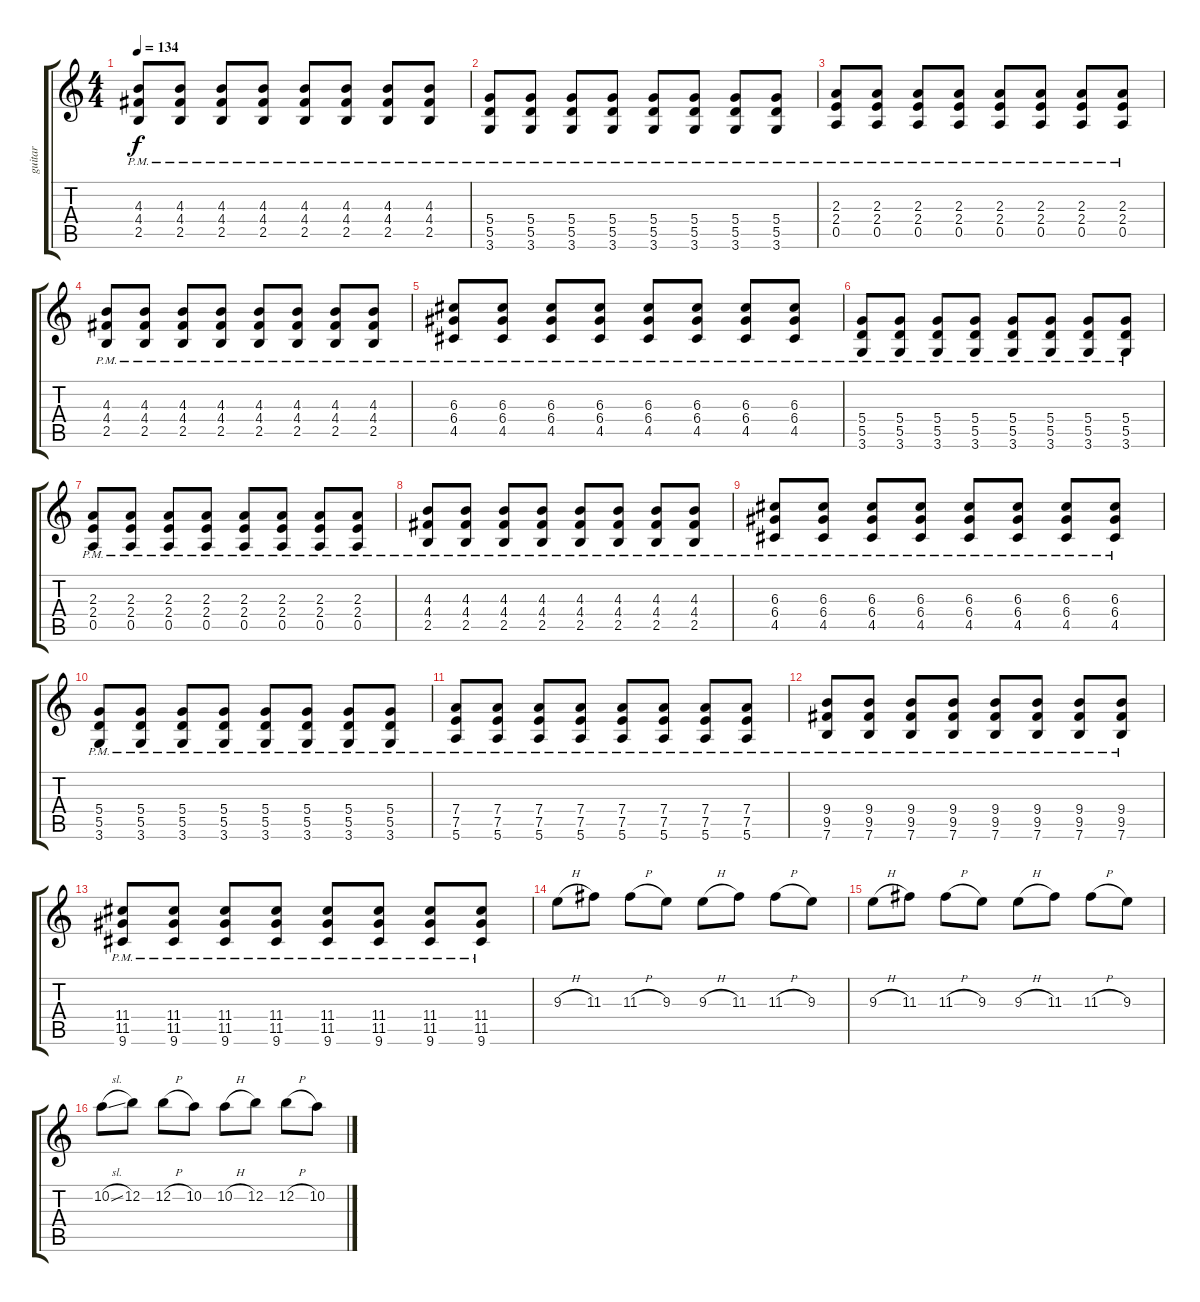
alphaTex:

\track ("guitar" "guitar") {instrument electricguitarclean}
\staff {score tabs}
\tuning (E4 B3 G3 D3 A2 E2) {hide}
\ts (4 4)
\tempo 134
\clef g2
\ks c
(4.3 4.4{pm} 2.5{pm}).8{dy f} (4.3 4.4{pm} 2.5{pm}).8 (4.3 4.4{pm} 2.5{pm}).8 (4.3 4.4{pm} 2.5{pm}).8 (4.3 4.4{pm} 2.5{pm}).8 (4.3 4.4{pm} 2.5{pm}).8 (4.3 4.4{pm} 2.5{pm}).8 (4.3 4.4{pm} 2.5{pm}).8 |
(5.4{pm} 5.5{pm} 3.6{pm}).8 (5.4{pm} 5.5{pm} 3.6{pm}).8 (5.4{pm} 5.5{pm} 3.6{pm}).8 (5.4{pm} 5.5{pm} 3.6{pm}).8 (5.4{pm} 5.5{pm} 3.6{pm}).8 (5.4{pm} 5.5{pm} 3.6{pm}).8 (5.4{pm} 5.5{pm} 3.6{pm}).8 (5.4{pm} 5.5{pm} 3.6{pm}).8 |
(2.3 2.4{pm} 0.5{pm}).8 (2.3 2.4{pm} 0.5{pm}).8 (2.3 2.4{pm} 0.5{pm}).8 (2.3 2.4{pm} 0.5{pm}).8 (2.3 2.4{pm} 0.5{pm}).8 (2.3 2.4{pm} 0.5{pm}).8 (2.3 2.4{pm} 0.5{pm}).8 (2.3 2.4{pm} 0.5{pm}).8 |
(4.3 4.4{pm} 2.5{pm}).8 (4.3 4.4{pm} 2.5{pm}).8 (4.3 4.4{pm} 2.5{pm}).8 (4.3 4.4{pm} 2.5{pm}).8 (4.3 4.4{pm} 2.5{pm}).8 (4.3 4.4{pm} 2.5{pm}).8 (4.3 4.4{pm} 2.5{pm}).8 (4.3 4.4{pm} 2.5{pm}).8 |
(6.3{pm} 6.4{pm} 4.5{pm}).8 (6.3{pm} 6.4{pm} 4.5{pm}).8 (6.3{pm} 6.4{pm} 4.5{pm}).8 (6.3{pm} 6.4{pm} 4.5{pm}).8 (6.3{pm} 6.4{pm} 4.5{pm}).8 (6.3{pm} 6.4{pm} 4.5{pm}).8 (6.3{pm} 6.4{pm} 4.5{pm}).8 (6.3{pm} 6.4{pm} 4.5{pm}).8 |
(5.4{pm} 5.5{pm} 3.6{pm}).8 (5.4{pm} 5.5{pm} 3.6{pm}).8 (5.4{pm} 5.5{pm} 3.6{pm}).8 (5.4{pm} 5.5{pm} 3.6{pm}).8 (5.4{pm} 5.5{pm} 3.6{pm}).8 (5.4{pm} 5.5{pm} 3.6{pm}).8 (5.4{pm} 5.5{pm} 3.6{pm}).8 (5.4{pm} 5.5{pm} 3.6{pm}).8 |
(2.3 2.4{pm} 0.5{pm}).8 (2.3 2.4{pm} 0.5{pm}).8 (2.3 2.4{pm} 0.5{pm}).8 (2.3 2.4{pm} 0.5{pm}).8 (2.3 2.4{pm} 0.5{pm}).8 (2.3 2.4{pm} 0.5{pm}).8 (2.3 2.4{pm} 0.5{pm}).8 (2.3 2.4{pm} 0.5{pm}).8 |
(4.3 4.4{pm} 2.5{pm}).8 (4.3 4.4{pm} 2.5{pm}).8 (4.3 4.4{pm} 2.5{pm}).8 (4.3 4.4{pm} 2.5{pm}).8 (4.3 4.4{pm} 2.5{pm}).8 (4.3 4.4{pm} 2.5{pm}).8 (4.3 4.4{pm} 2.5{pm}).8 (4.3 4.4{pm} 2.5{pm}).8 |
(6.3{pm} 6.4{pm} 4.5{pm}).8 (6.3{pm} 6.4{pm} 4.5{pm}).8 (6.3{pm} 6.4{pm} 4.5{pm}).8 (6.3{pm} 6.4{pm} 4.5{pm}).8 (6.3{pm} 6.4{pm} 4.5{pm}).8 (6.3{pm} 6.4{pm} 4.5{pm}).8 (6.3{pm} 6.4{pm} 4.5{pm}).8 (6.3{pm} 6.4{pm} 4.5{pm}).8 |
(5.4{pm} 5.5{pm} 3.6{pm}).8 (5.4{pm} 5.5{pm} 3.6{pm}).8 (5.4{pm} 5.5{pm} 3.6{pm}).8 (5.4{pm} 5.5{pm} 3.6{pm}).8 (5.4{pm} 5.5{pm} 3.6{pm}).8 (5.4{pm} 5.5{pm} 3.6{pm}).8 (5.4{pm} 5.5{pm} 3.6{pm}).8 (5.4{pm} 5.5{pm} 3.6{pm}).8 |
(7.4{pm} 7.5{pm} 5.6).8 (7.4{pm} 7.5{pm} 5.6).8 (7.4{pm} 7.5{pm} 5.6).8 (7.4{pm} 7.5{pm} 5.6).8 (7.4{pm} 7.5{pm} 5.6).8 (7.4{pm} 7.5{pm} 5.6).8 (7.4{pm} 7.5{pm} 5.6).8 (7.4{pm} 7.5{pm} 5.6).8 |
(9.4{pm} 9.5{pm} 7.6).8 (9.4{pm} 9.5{pm} 7.6).8 (9.4{pm} 9.5{pm} 7.6).8 (9.4{pm} 9.5{pm} 7.6).8 (9.4{pm} 9.5{pm} 7.6).8 (9.4{pm} 9.5{pm} 7.6).8 (9.4{pm} 9.5{pm} 7.6).8 (9.4{pm} 9.5{pm} 7.6).8 |
(11.4{pm} 11.5{pm} 9.6).8 (11.4{pm} 11.5{pm} 9.6).8 (11.4{pm} 11.5{pm} 9.6).8 (11.4{pm} 11.5{pm} 9.6).8 (11.4{pm} 11.5{pm} 9.6).8 (11.4{pm} 11.5{pm} 9.6).8 (11.4{pm} 11.5{pm} 9.6).8 (11.4{pm} 11.5{pm} 9.6).8 |
9.3{h}.8 11.3.8 11.3{h}.8 9.3.8 9.3{h}.8 11.3.8 11.3{h}.8 9.3.8 |
9.3{h}.8 11.3.8 11.3{h}.8 9.3.8 9.3{h}.8 11.3.8 11.3{h}.8 9.3.8 |
10.2{sl}.8 12.2.8 12.2{h}.8 10.2.8 10.2{h}.8 12.2.8 12.2{h}.8 10.2.8
